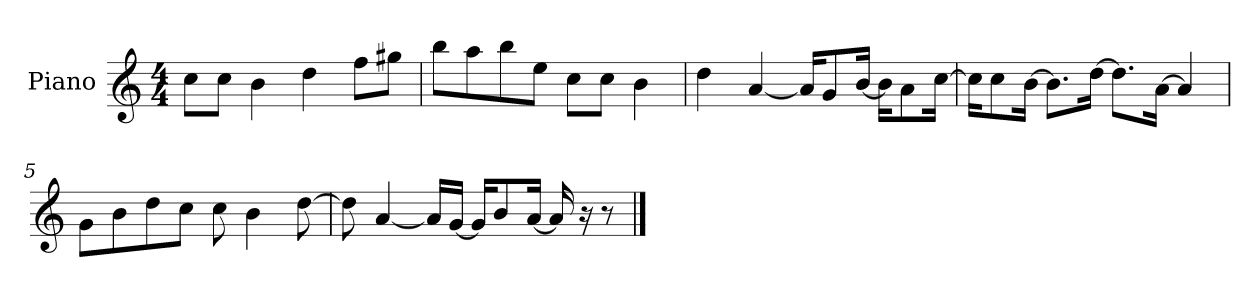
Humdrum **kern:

**kern
*part1
*staff1
*I"Piano
*I'P-no
*clefG2
*k[]
*M4/4
*MM90
=1
8cc\L
8cc\J
4b\
4dd\
8ff\L
8gg#X\J
=2
8bb\L
8aa\
8bb\
8ee\J
8cc\L
8cc\J
4b\
=3
4dd\
[4a/
16a/KL]
8g/
[16b/Jk
16b\KL]
8a\
[16cc\Jk
=4
16cc\KL]
8cc\
[16b\Jk
8.b\L]
[16dd\Jk
8.dd\L]
[16a\Jk
4a/]
=5
8g\L
8b\
8dd\
8cc\J
8cc\
4b\
[8dd\
!!LO:LB:g=z
=6
8dd\]
[4a/
16a/LL]
[16g/JJ
16g/KL]
8b/
[16a/Jk
16a/]
16r
8r
==
*-
